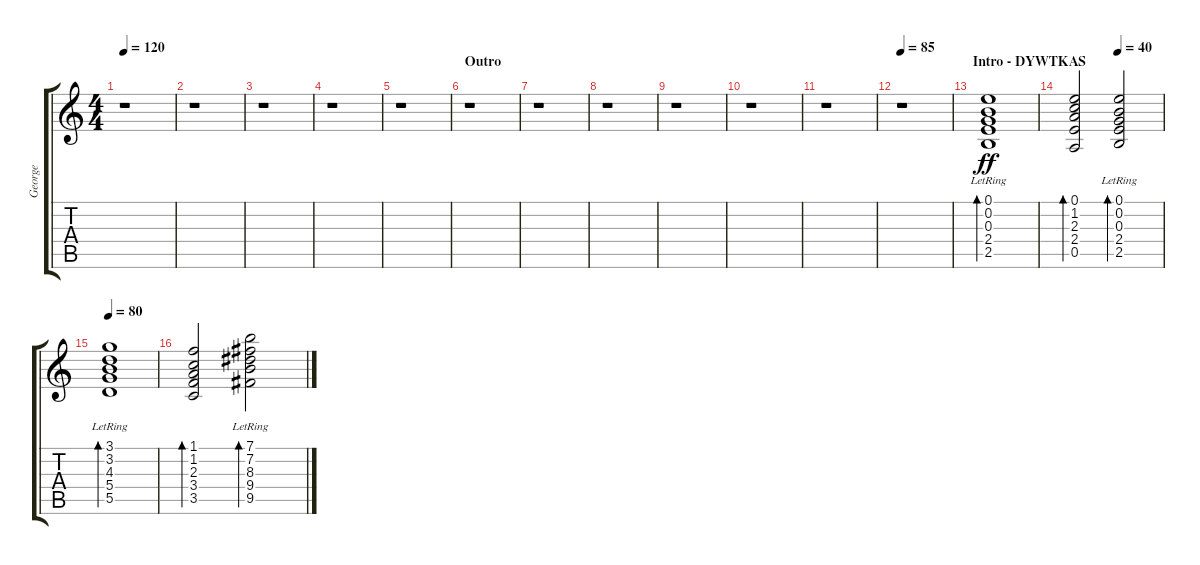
\track ("George" "George") {instrument acousticguitarnylon}
\staff {score tabs}
\tuning (E4 B3 G3 D3 A2 E2) {hide}
\ts (4 4)
\tempo 120
\clef g2
\ks c
r.1{dy fff} |
r.1 |
r.1 |
r.1 |
r.1 |
\section ("" "Outro")
r.1 |
r.1 |
r.1 |
r.1 |
r.1 |
r.1 |
\tempo 85
r.1 |
\section ("" "Intro - DYWTKAS")
(0.1{lr} 0.2{lr} 0.3{lr} 2.4{lr} 2.5{lr}).1{bd 240 dy ff volume 16} |
\tempo (40 0.5)
(0.1 1.2 2.3 2.4 0.5).2{bd 240} (0.1{lr} 0.2{lr} 0.3{lr} 2.4{lr} 2.5{lr}).2{bd 240} |
\tempo 80
(3.1{lr} 3.2{lr} 4.3{lr} 5.4{lr} 5.5{lr}).1{bd 240} |
(1.1 1.2 2.3 3.4 3.5).2{bd 240} (7.1{lr} 7.2{lr} 8.3{lr} 9.4{lr} 9.5{lr}).2{bd 240}
